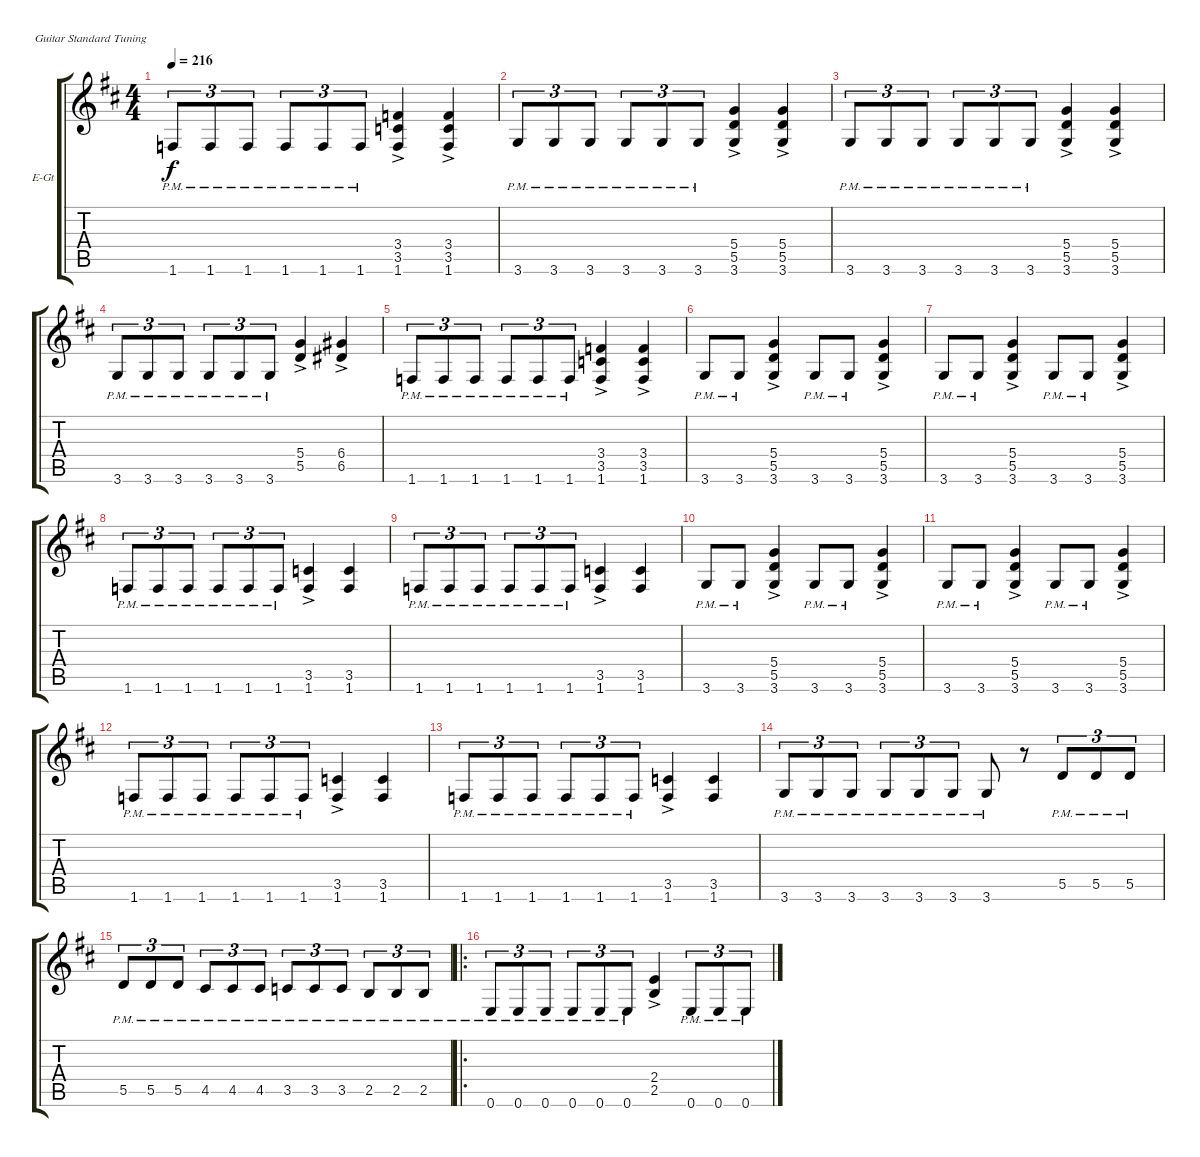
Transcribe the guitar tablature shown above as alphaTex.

\bracketExtendMode groupsimilarinstruments
\firstSystemTrackNameOrientation horizontal
\otherSystemsTrackNameOrientation horizontal
\track ("Gtr 4" "E-Gt") {instrument distortionguitar}
\staff {score tabs}
\tuning (E4 B3 G3 D3 A2 E2)
\ts (4 4)
\tempo 216
\clef g2
\scale
1.06305
\ks d
1.6{pm}.8{tu (3 2) dy f} 1.6{pm}.8{tu (3 2)} 1.6{pm}.8{tu (3 2)} 1.6{pm}.8{tu (3 2)} 1.6{pm}.8{tu (3 2)} 1.6{pm}.8{tu (3 2)} (3.4{ac} 3.5{ac} 1.6{ac}).4 (3.4{ac} 3.5{ac} 1.6{ac}).4 |
\scale
0.936948 3.6{pm}.8{tu (3 2)} 3.6{pm}.8{tu (3 2)} 3.6{pm}.8{tu (3 2)} 3.6{pm}.8{tu (3 2)} 3.6{pm}.8{tu (3 2)} 3.6{pm}.8{tu (3 2)} (5.4{ac} 5.5{ac} 3.6{ac}).4 (5.4{ac} 5.5{ac} 3.6{ac}).4 |
\scale
1.06305 3.6{pm}.8{tu (3 2)} 3.6{pm}.8{tu (3 2)} 3.6{pm}.8{tu (3 2)} 3.6{pm}.8{tu (3 2)} 3.6{pm}.8{tu (3 2)} 3.6{pm}.8{tu (3 2)} (5.4{ac} 5.5{ac} 3.6{ac}).4 (5.4{ac} 5.5{ac} 3.6{ac}).4 |
\scale
0.936948 3.6{pm}.8{tu (3 2)} 3.6{pm}.8{tu (3 2)} 3.6{pm}.8{tu (3 2)} 3.6{pm}.8{tu (3 2)} 3.6{pm}.8{tu (3 2)} 3.6{pm}.8{tu (3 2)} (5.4{ac} 5.5{ac}).4 (6.4{ac} 6.5{ac}).4 |
\scale
1.06305 1.6{pm}.8{tu (3 2)} 1.6{pm}.8{tu (3 2)} 1.6{pm}.8{tu (3 2)} 1.6{pm}.8{tu (3 2)} 1.6{pm}.8{tu (3 2)} 1.6{pm}.8{tu (3 2)} (3.4{ac} 3.5{ac} 1.6{ac}).4 (3.4{ac} 3.5{ac} 1.6{ac}).4 |
\scale
0.936948 3.6{pm}.8 3.6{pm}.8 (5.4{ac} 5.5{ac} 3.6{ac}).4 3.6{pm}.8 3.6{pm}.8 (5.4{ac} 5.5{ac} 3.6{ac}).4 |
\scale
1.06305 3.6{pm}.8 3.6{pm}.8 (5.4{ac} 5.5{ac} 3.6{ac}).4 3.6{pm}.8 3.6{pm}.8 (5.4{ac} 5.5{ac} 3.6{ac}).4 |
\scale
0.936948 1.6{pm}.8{tu (3 2)} 1.6{pm}.8{tu (3 2)} 1.6{pm}.8{tu (3 2)} 1.6{pm}.8{tu (3 2)} 1.6{pm}.8{tu (3 2)} 1.6{pm}.8{tu (3 2)} (3.5{ac} 1.6{ac}).4 (3.5 1.6).4 |
\scale
1.06305 1.6{pm}.8{tu (3 2)} 1.6{pm}.8{tu (3 2)} 1.6{pm}.8{tu (3 2)} 1.6{pm}.8{tu (3 2)} 1.6{pm}.8{tu (3 2)} 1.6{pm}.8{tu (3 2)} (3.5{ac} 1.6{ac}).4 (3.5 1.6).4 |
\scale
0.936948 3.6{pm}.8 3.6{pm}.8 (5.4{ac} 5.5{ac} 3.6{ac}).4 3.6{pm}.8 3.6{pm}.8 (5.4{ac} 5.5{ac} 3.6{ac}).4 |
\scale
1.06305 3.6{pm}.8 3.6{pm}.8 (5.4{ac} 5.5{ac} 3.6{ac}).4 3.6{pm}.8 3.6{pm}.8 (5.4{ac} 5.5{ac} 3.6{ac}).4 |
\scale
0.936948 1.6{pm}.8{tu (3 2)} 1.6{pm}.8{tu (3 2)} 1.6{pm}.8{tu (3 2)} 1.6{pm}.8{tu (3 2)} 1.6{pm}.8{tu (3 2)} 1.6{pm}.8{tu (3 2)} (3.5{ac} 1.6{ac}).4 (3.5 1.6).4 |
\scale
1.06305 1.6{pm}.8{tu (3 2)} 1.6{pm}.8{tu (3 2)} 1.6{pm}.8{tu (3 2)} 1.6{pm}.8{tu (3 2)} 1.6{pm}.8{tu (3 2)} 1.6{pm}.8{tu (3 2)} (3.5{ac} 1.6{ac}).4 (3.5 1.6).4 |
\scale
0.936948 3.6{pm}.8{tu (3 2)} 3.6{pm}.8{tu (3 2)} 3.6{pm}.8{tu (3 2)} 3.6{pm}.8{tu (3 2)} 3.6{pm}.8{tu (3 2)} 3.6{pm}.8{tu (3 2)} 3.6{pm}.8 r.8 5.5{pm}.8{tu (3 2)} 5.5{pm}.8{tu (3 2)} 5.5{pm}.8{tu (3 2)} |
\scale
1.06305 5.5{pm}.8{tu (3 2)} 5.5{pm}.8{tu (3 2)} 5.5{pm}.8{tu (3 2)} 4.5{pm}.8{tu (3 2)} 4.5{pm}.8{tu (3 2)} 4.5{pm}.8{tu (3 2)} 3.5{pm}.8{tu (3 2)} 3.5{pm}.8{tu (3 2)} 3.5{pm}.8{tu (3 2)} 2.5{pm}.8{tu (3 2)} 2.5{pm}.8{tu (3 2)} 2.5{pm}.8{tu (3 2)} |
\ro
\scale
0.936948 0.6{pm}.8{tu (3 2)} 0.6{pm}.8{tu (3 2)} 0.6{pm}.8{tu (3 2)} 0.6{pm}.8{tu (3 2)} 0.6{pm}.8{tu (3 2)} 0.6{pm}.8{tu (3 2)} (2.4{ac} 2.5{ac}).4 0.6{pm}.8{tu (3 2)} 0.6{pm}.8{tu (3 2)} 0.6{pm}.8{tu (3 2)}
